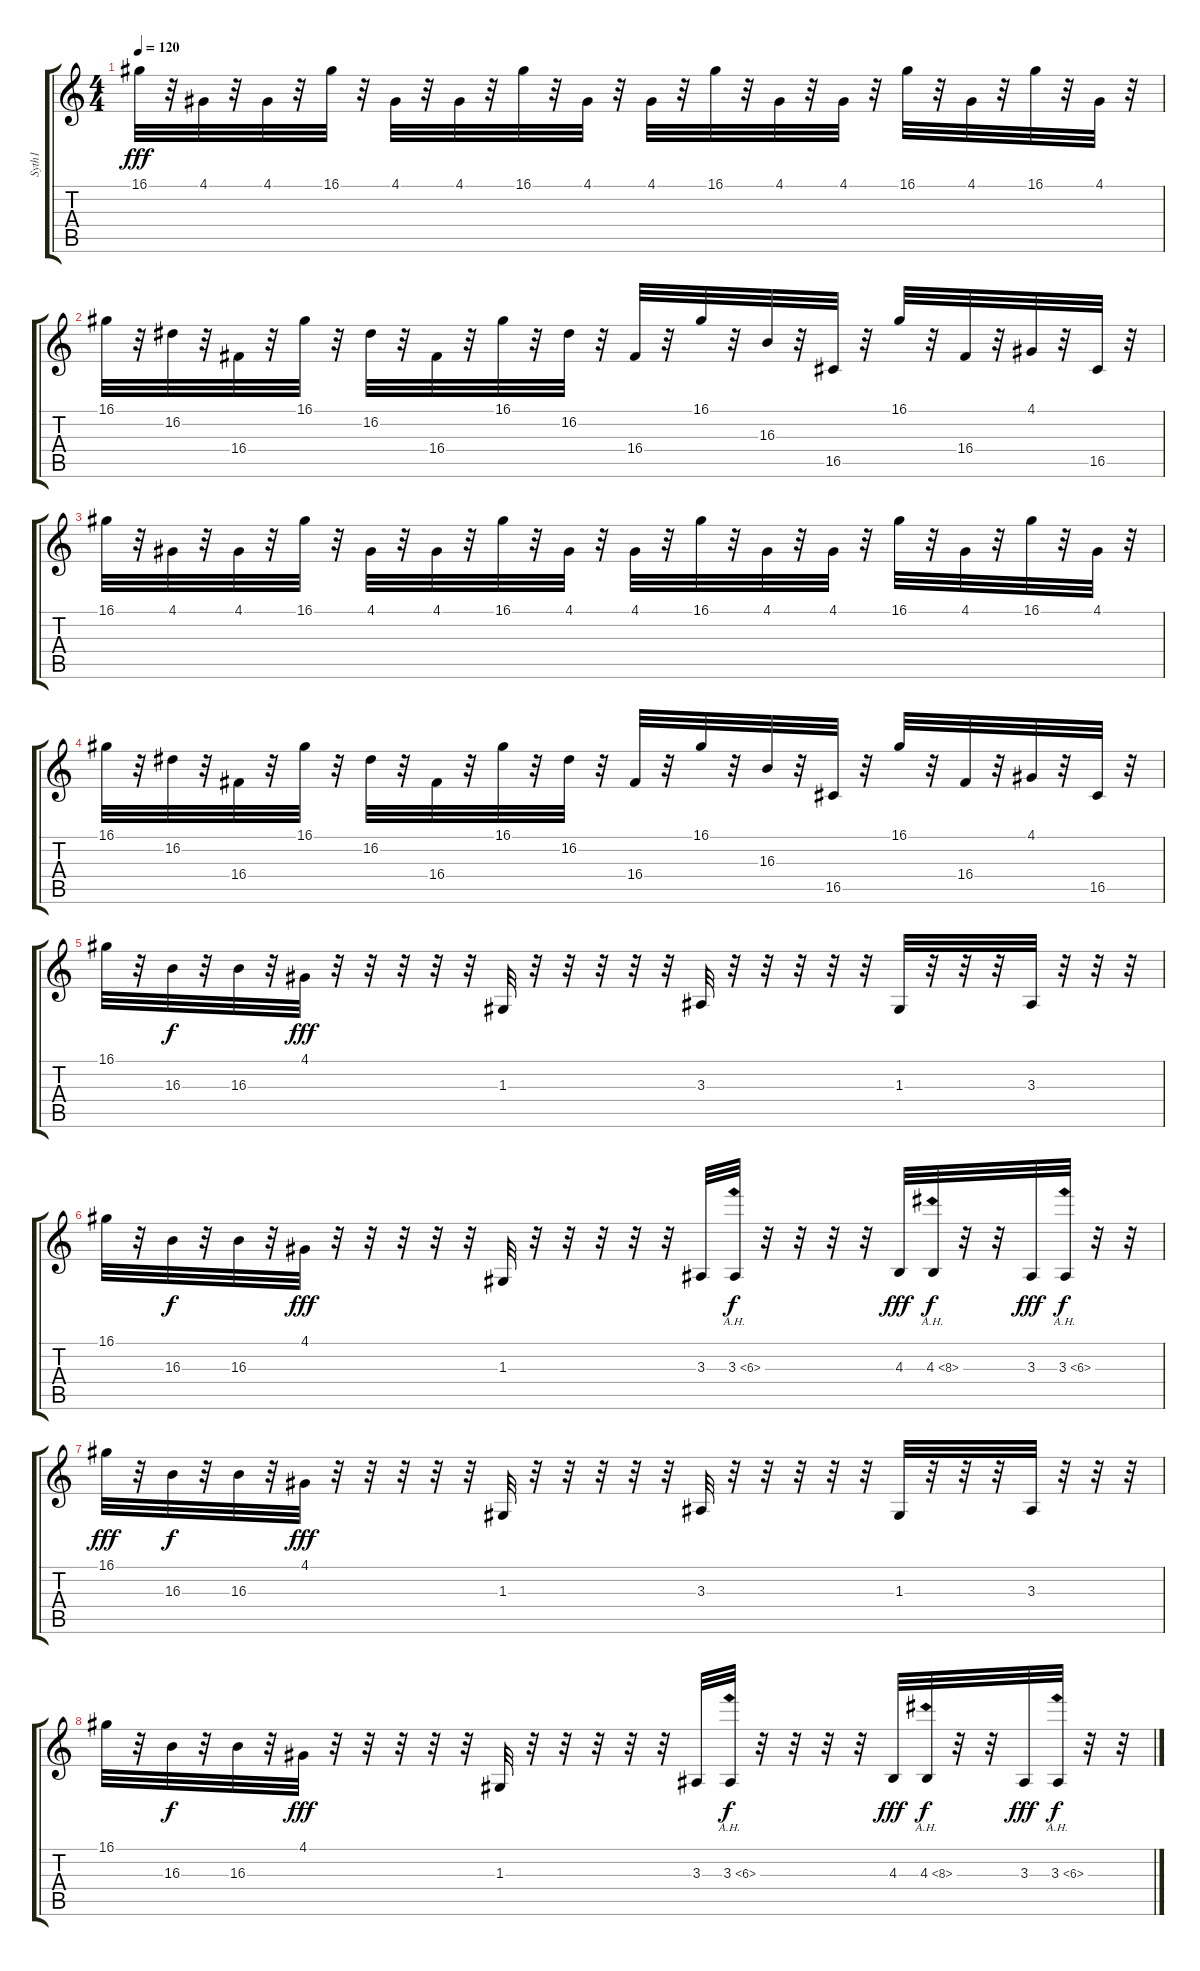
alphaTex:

\track ("Syth1" "Syth1") {instrument lead8bassandlead}
\staff {score tabs}
\tuning (E4 B3 G3 D3 A2 E2) {hide}
\ts (4 4)
\tempo 120
\clef g2
\ks c
16.1.32{dy fff} r.32 4.1.32 r.32 4.1.32 r.32 16.1.32 r.32 4.1.32 r.32 4.1.32 r.32 16.1.32 r.32 4.1.32 r.32 4.1.32 r.32 16.1.32 r.32 4.1.32 r.32 4.1.32 r.32 16.1.32 r.32 4.1.32 r.32 16.1.32 r.32 4.1.32 r.32 |
16.1.32 r.32 16.2.32 r.32 16.4.32 r.32 16.1.32 r.32 16.2.32 r.32 16.4.32 r.32 16.1.32 r.32 16.2.32 r.32 16.4.32 r.32 16.1.32 r.32 16.3.32 r.32 16.5.32 r.32 16.1.32 r.32 16.4.32 r.32 4.1.32 r.32 16.5.32 r.32 |
16.1.32 r.32 4.1.32 r.32 4.1.32 r.32 16.1.32 r.32 4.1.32 r.32 4.1.32 r.32 16.1.32 r.32 4.1.32 r.32 4.1.32 r.32 16.1.32 r.32 4.1.32 r.32 4.1.32 r.32 16.1.32 r.32 4.1.32 r.32 16.1.32 r.32 4.1.32 r.32 |
16.1.32 r.32 16.2.32 r.32 16.4.32 r.32 16.1.32 r.32 16.2.32 r.32 16.4.32 r.32 16.1.32 r.32 16.2.32 r.32 16.4.32 r.32 16.1.32 r.32 16.3.32 r.32 16.5.32 r.32 16.1.32 r.32 16.4.32 r.32 4.1.32 r.32 16.5.32 r.32 |
16.1.32{balance 16} r.32 16.3.32{dy f} r.32 16.3.32 r.32 4.1.32{dy fff} r.32 r.32 r.32 r.32 r.32 1.3.32 r.32 r.32 r.32 r.32 r.32 3.3.32 r.32 r.32 r.32 r.32 r.32 1.3.32 r.32 r.32 r.32 3.3.32 r.32 r.32 r.32 |
16.1.32 r.32 16.3.32{dy f} r.32 16.3.32 r.32 4.1.32{dy fff} r.32 r.32 r.32 r.32 r.32 1.3.32 r.32 r.32 r.32 r.32 r.32 3.3.32 3.3{ah 3}.32{dy f} r.32 r.32 r.32 r.32 4.3.32{dy fff} 4.3{ah 4}.32{dy f} r.32 r.32 3.3.32{dy fff} 3.3{ah 3}.32{dy f} r.32 r.32 |
16.1.32{dy fff balance 0} r.32 16.3.32{dy f} r.32 16.3.32 r.32 4.1.32{dy fff} r.32 r.32 r.32 r.32 r.32 1.3.32 r.32 r.32 r.32 r.32 r.32 3.3.32 r.32 r.32 r.32 r.32 r.32 1.3.32 r.32 r.32 r.32 3.3.32 r.32 r.32 r.32 |
16.1.32 r.32 16.3.32{dy f} r.32 16.3.32 r.32 4.1.32{dy fff} r.32 r.32 r.32 r.32 r.32 1.3.32 r.32 r.32 r.32 r.32 r.32 3.3.32 3.3{ah 3}.32{dy f} r.32 r.32 r.32 r.32 4.3.32{dy fff} 4.3{ah 4}.32{dy f} r.32 r.32 3.3.32{dy fff} 3.3{ah 3}.32{dy f} r.32 r.32
